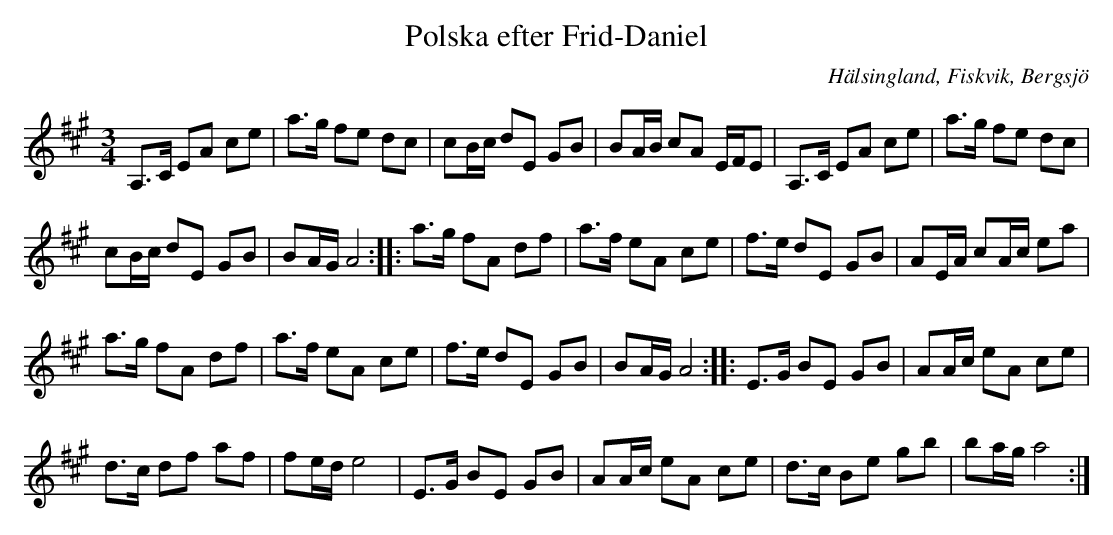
X:1
T: Polska efter Frid-Daniel
O: Hälsingland, Fiskvik, Bergsjö
M: 3/4
L: 1/8
K: A
A,>C EA ce | a>g fe dc | cB/c/ dE GB | BA/B/ cA E/F/E | A,>C EA ce | a>g fe dc |
cB/c/ dE GB | BA/G/ A4 :: a>g fA df | a>f eA ce | f>e dE GB | AE/A/ cA/c/ ea |
a>g fA df | a>f eA ce | f>e dE GB | BA/G/ A4 :: E>G BE GB | AA/c/ eA ce |
d>c df af | fe/d/ e4 | E>G BE GB | AA/c/ eA ce | d>c Be gb | ba/g/ a4 :|]
